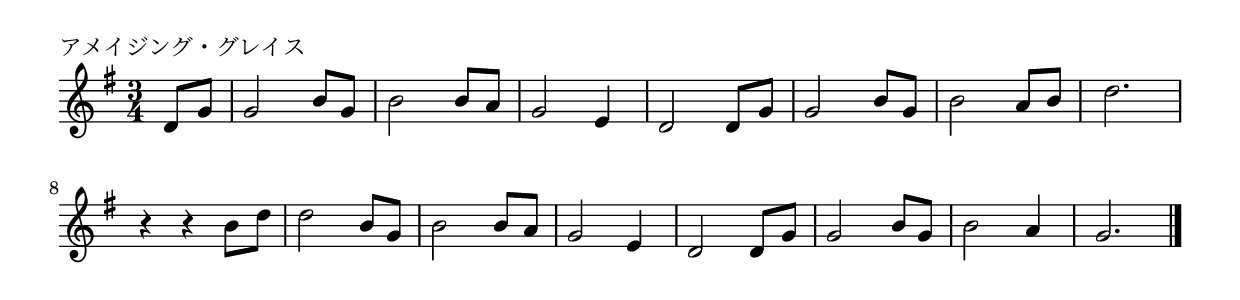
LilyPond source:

\version "2.18.2"

% アメイジング・グレイス
% \index{あめいじんぐ@アメイジング・グレイス}

\header {
piece = "アメイジング・グレイス"
}

melody =
\relative c' {
\key g \major
\time 3/4
\set Score.tempoHideNote = ##t
\tempo 4=100
\numericTimeSignature
\partial 4

d8 g |
g2 b8 g |
b2 b8 a |
g2 e4 |
d2 d8 g |
g2 b8 g |
b2 a8 b |
d2. |
\break
r4 r b8 d |
d2 b8 g |
b2 b8 a |
g2 e4 |
d2 d8 g |
g2 b8 g |
b2 a4 |
g2. |


\bar "|."
}
\score {
<<
\chords {
\set noChordSymbol = ""
\set chordChanges=##t
%%

}
\new Staff {\melody}
>>
\layout {
line-width = #190
indent = 0\mm
}
\midi {}
}